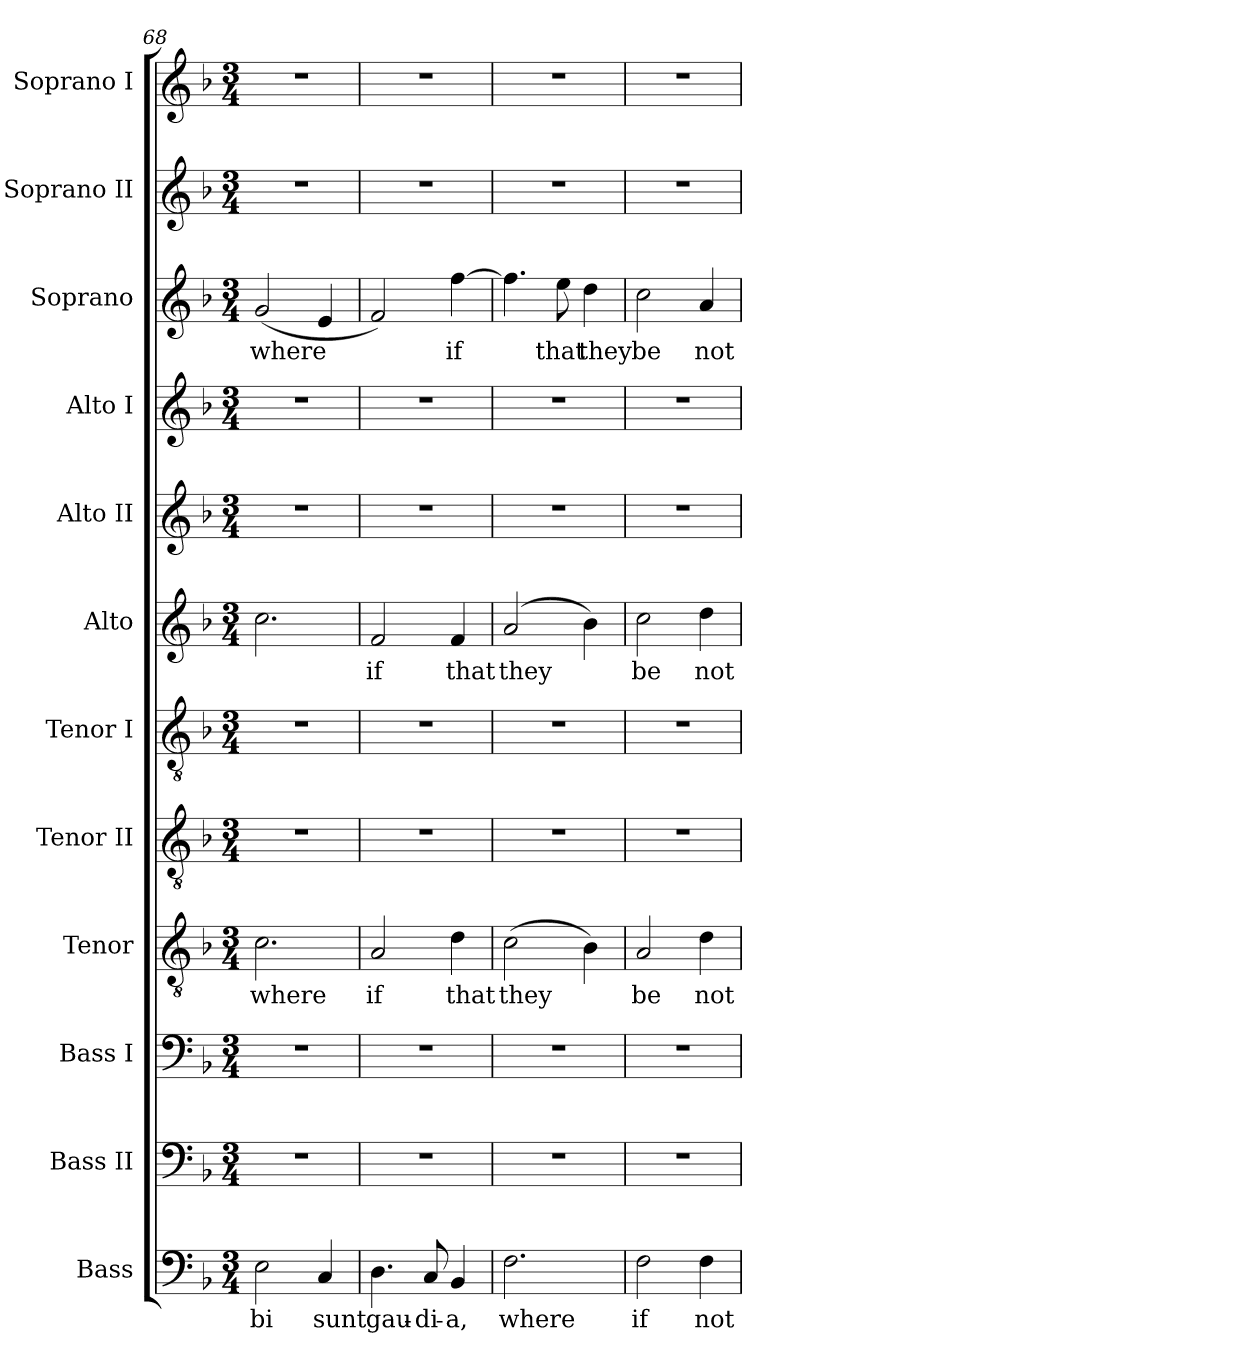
**kern	**text	**kern	**kern	**kern	**text	**kern	**kern	**kern	**text	**kern	**kern	**kern	**text	**kern	**kern
*part12	*part12	*part11	*part10	*part9	*part9	*part8	*part7	*part6	*part6	*part5	*part4	*part3	*part3	*part2	*part1
*staff12	*staff12	*staff11	*staff10	*staff9	*staff9	*staff8	*staff7	*staff6	*staff6	*staff5	*staff4	*staff3	*staff3	*staff2	*staff1
*I"Bass	*	*I"Bass II	*I"Bass I	*I"Tenor	*	*I"Tenor II	*I"Tenor I	*I"Alto	*	*I"Alto II	*I"Alto I	*I"Soprano	*	*I"Soprano II	*I"Soprano I
*I'B.	*	*I'B II.	*I'B I.	*I'T.	*	*I'T II.	*	*I'A.	*	*I'A II.	*I'A I.	*I'S.	*	*I'S II.	*I'S I.
*clefF4	*	*clefF4	*clefF4	*clefGv2	*	*clefGv2	*clefGv2	*clefG2	*	*clefG2	*clefG2	*clefG2	*	*clefG2	*clefG2
*	*	*	*	*ITrd7c12	*	*ITrd7c12	*ITrd7c12	*	*	*	*	*	*	*	*
*k[b-]	*	*k[b-]	*k[b-]	*k[b-]	*	*k[b-]	*k[b-]	*k[b-]	*	*k[b-]	*k[b-]	*k[b-]	*	*k[b-]	*k[b-]
*F:	*	*F:	*F:	*F:	*	*F:	*F:	*F:	*	*F:	*F:	*F:	*	*F:	*F:
*M3/4	*	*M3/4	*M3/4	*M3/4	*	*M3/4	*M3/4	*M3/4	*	*M3/4	*M3/4	*M3/4	*	*M3/4	*M3/4
=68	=68	=68	=68	=68	=68	=68	=68	=68	=68	=68	=68	=68	=68	=68	=68
!	!LO:LY:b:color=#000000	!LO:N:vis=1	!LO:N:vis=1	!	!	!	!	!	!	!	!	!	!	!	!
!	!	!	!	!	!LO:LY:b:color=#000000	!LO:N:vis=1	!LO:N:vis=1	!	!	!LO:N:vis=1	!LO:N:vis=1	!	!	!	!
!	!	!	!	!	!	!	!	!	!	!	!	!	!LO:LY:b:color=#000000	!LO:N:vis=1	!LO:N:vis=1
2Ei\	-bi	2.r	2.r	2.Ci\	where	2.r	2.r	2.cci\	.	2.r	2.r	(2gi/	where	2.r	2.r
!	!LO:LY:b:color=#000000	!	!	!	!	!	!	!	!	!	!	!	!	!	!
4Ci/	sunt	.	.	.	.	.	.	.	.	.	.	4ei/	.	.	.
=69	=69	=69	=69	=69	=69	=69	=69	=69	=69	=69	=69	=69	=69	=69	=69
!	!LO:LY:b:color=#000000	!LO:N:vis=1	!LO:N:vis=1	!	!	!	!	!	!	!	!	!	!	!	!
!	!	!	!	!	!LO:LY:b:color=#000000	!LO:N:vis=1	!LO:N:vis=1	!	!	!	!	!	!	!	!
!	!	!	!	!	!	!	!	!	!LO:LY:b:color=#000000	!LO:N:vis=1	!LO:N:vis=1	!	!	!LO:N:vis=1	!LO:N:vis=1
4.Di\	gau-	2.r	2.r	2AAi/	if	2.r	2.r	2fi/	if	2.r	2.r	2fi/)	.	2.r	2.r
!	!LO:LY:b:color=#000000	!	!	!	!	!	!	!	!	!	!	!	!	!	!
8Ci/	-di-	.	.	.	.	.	.	.	.	.	.	.	.	.	.
!	!LO:LY:b:color=#000000	!	!	!	!	!	!	!	!	!	!	!	!	!	!
!	!	!	!	!	!LO:LY:b:color=#000000	!	!	!	!	!	!	!	!	!	!
!	!	!	!	!	!	!	!	!	!LO:LY:b:color=#000000	!	!	!	!	!	!
!	!	!	!	!	!	!	!	!	!	!	!	!	!LO:LY:b:color=#000000	!	!
4BB-i/	-a,	.	.	4Di\	that	.	.	4fi/	that	.	.	[>4ffi\	if	.	.
=70	=70	=70	=70	=70	=70	=70	=70	=70	=70	=70	=70	=70	=70	=70	=70
!	!LO:LY:b:color=#000000	!LO:N:vis=1	!LO:N:vis=1	!	!	!	!	!	!	!	!	!	!	!	!
!	!	!	!	!	!LO:LY:b:color=#000000	!LO:N:vis=1	!LO:N:vis=1	!	!	!	!	!	!	!	!
!	!	!	!	!	!	!	!	!	!LO:LY:b:color=#000000	!LO:N:vis=1	!LO:N:vis=1	!	!	!LO:N:vis=1	!LO:N:vis=1
2.Fi\	where	2.r	2.r	(2Ci\	they	2.r	2.r	(2ai/	they	2.r	2.r	4.ffi\]	.	2.r	2.r
!	!	!	!	!	!	!	!	!	!	!	!	!	!LO:LY:b:color=#000000	!	!
.	.	.	.	.	.	.	.	.	.	.	.	8eei\	that	.	.
!	!	!	!	!	!	!	!	!	!	!	!	!	!LO:LY:b:color=#000000	!	!
.	.	.	.	4BB-i\)	.	.	.	4b-i\)	.	.	.	4ddi\	they	.	.
=71	=71	=71	=71	=71	=71	=71	=71	=71	=71	=71	=71	=71	=71	=71	=71
!	!LO:LY:b:color=#000000	!LO:N:vis=1	!LO:N:vis=1	!	!	!	!	!	!	!	!	!	!	!	!
!	!	!	!	!	!LO:LY:b:color=#000000	!LO:N:vis=1	!LO:N:vis=1	!	!	!	!	!	!	!	!
!	!	!	!	!	!	!	!	!	!LO:LY:b:color=#000000	!LO:N:vis=1	!LO:N:vis=1	!	!	!	!
!	!	!	!	!	!	!	!	!	!	!	!	!	!LO:LY:b:color=#000000	!LO:N:vis=1	!LO:N:vis=1
2Fi\	if	2.r	2.r	2AAi/	be	2.r	2.r	2cci\	be	2.r	2.r	2cci\	be	2.r	2.r
!	!LO:LY:b:color=#000000	!	!	!	!	!	!	!	!	!	!	!	!	!	!
!	!	!	!	!	!LO:LY:b:color=#000000	!	!	!	!	!	!	!	!	!	!
!	!	!	!	!	!	!	!	!	!LO:LY:b:color=#000000	!	!	!	!	!	!
!	!	!	!	!	!	!	!	!	!	!	!	!	!LO:LY:b:color=#000000	!	!
4Fi\	not	.	.	4Di\	not	.	.	4ddi\	not	.	.	4ai/	not	.	.
=	=	=	=	=	=	=	=	=	=	=	=	=	=	=	=
*-	*-	*-	*-	*-	*-	*-	*-	*-	*-	*-	*-	*-	*-	*-	*-
